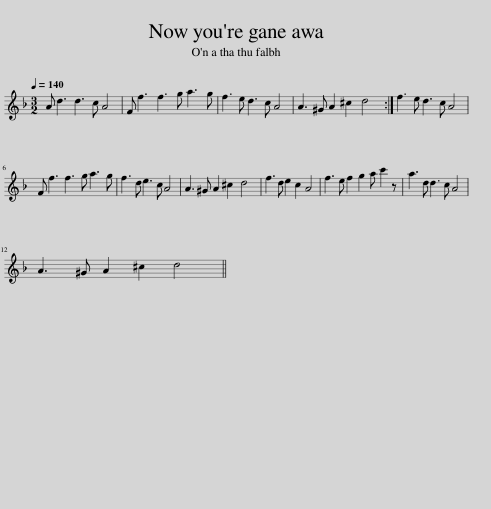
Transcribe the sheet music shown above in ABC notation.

X:1
L:1/8
Q:1/4=140
M:3/2
I:linebreak $
K:Dmin
V:1 treble
V:1
 A d3 d3 c A4 | F f3 f3 g a3 g | f3 e d3 c A4 | A3 ^G A2 ^c2 d4 :| f3 e d3 c A4 |$ %5
 F f3 f3 g a3 g | f3 d e3 c A4 | A3 ^G A2 ^c2 d4 | f3 d e2 c2 A4 | f3 e f2 g2 a c'2 z | %10
 a3 d d3 c A4 |$ A3 ^G A2 ^c2 d4 || %12
